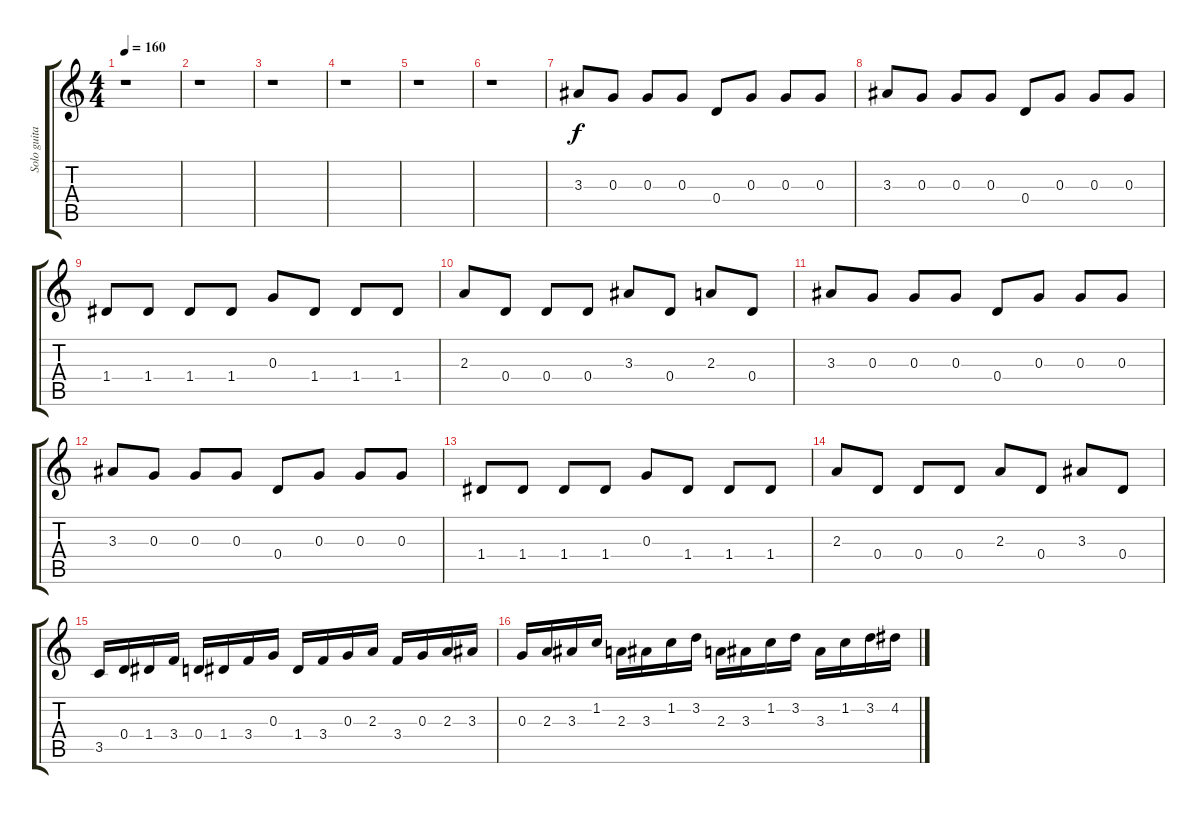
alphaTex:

\track ("Solo guitar" "Solo guita") {instrument overdrivenguitar}
\staff {score tabs}
\tuning (E4 B3 G3 D3 A2 E2) {hide}
\ts (4 4)
\tempo 160
\clef g2
\ks c
r.1{dy f} |
r.1 |
r.1 |
r.1 |
r.1 |
r.1 |
3.3.8 0.3.8 0.3.8 0.3.8 0.4.8 0.3.8 0.3.8 0.3.8 |
3.3.8 0.3.8 0.3.8 0.3.8 0.4.8 0.3.8 0.3.8 0.3.8 |
1.4.8 1.4.8 1.4.8 1.4.8 0.3.8 1.4.8 1.4.8 1.4.8 |
2.3.8 0.4.8 0.4.8 0.4.8 3.3.8 0.4.8 2.3.8 0.4.8 |
3.3.8 0.3.8 0.3.8 0.3.8 0.4.8 0.3.8 0.3.8 0.3.8 |
3.3.8 0.3.8 0.3.8 0.3.8 0.4.8 0.3.8 0.3.8 0.3.8 |
1.4.8 1.4.8 1.4.8 1.4.8 0.3.8 1.4.8 1.4.8 1.4.8 |
2.3.8 0.4.8 0.4.8 0.4.8 2.3.8 0.4.8 3.3.8 0.4.8 |
3.5.16 0.4.16 1.4.16 3.4.16 0.4.16 1.4.16 3.4.16 0.3.16 1.4.16 3.4.16 0.3.16 2.3.16 3.4.16 0.3.16 2.3.16 3.3.16 |
0.3.16 2.3.16 3.3.16 1.2.16 2.3.16 3.3.16 1.2.16 3.2.16 2.3.16 3.3.16 1.2.16 3.2.16 3.3.16 1.2.16 3.2.16 4.2.16
